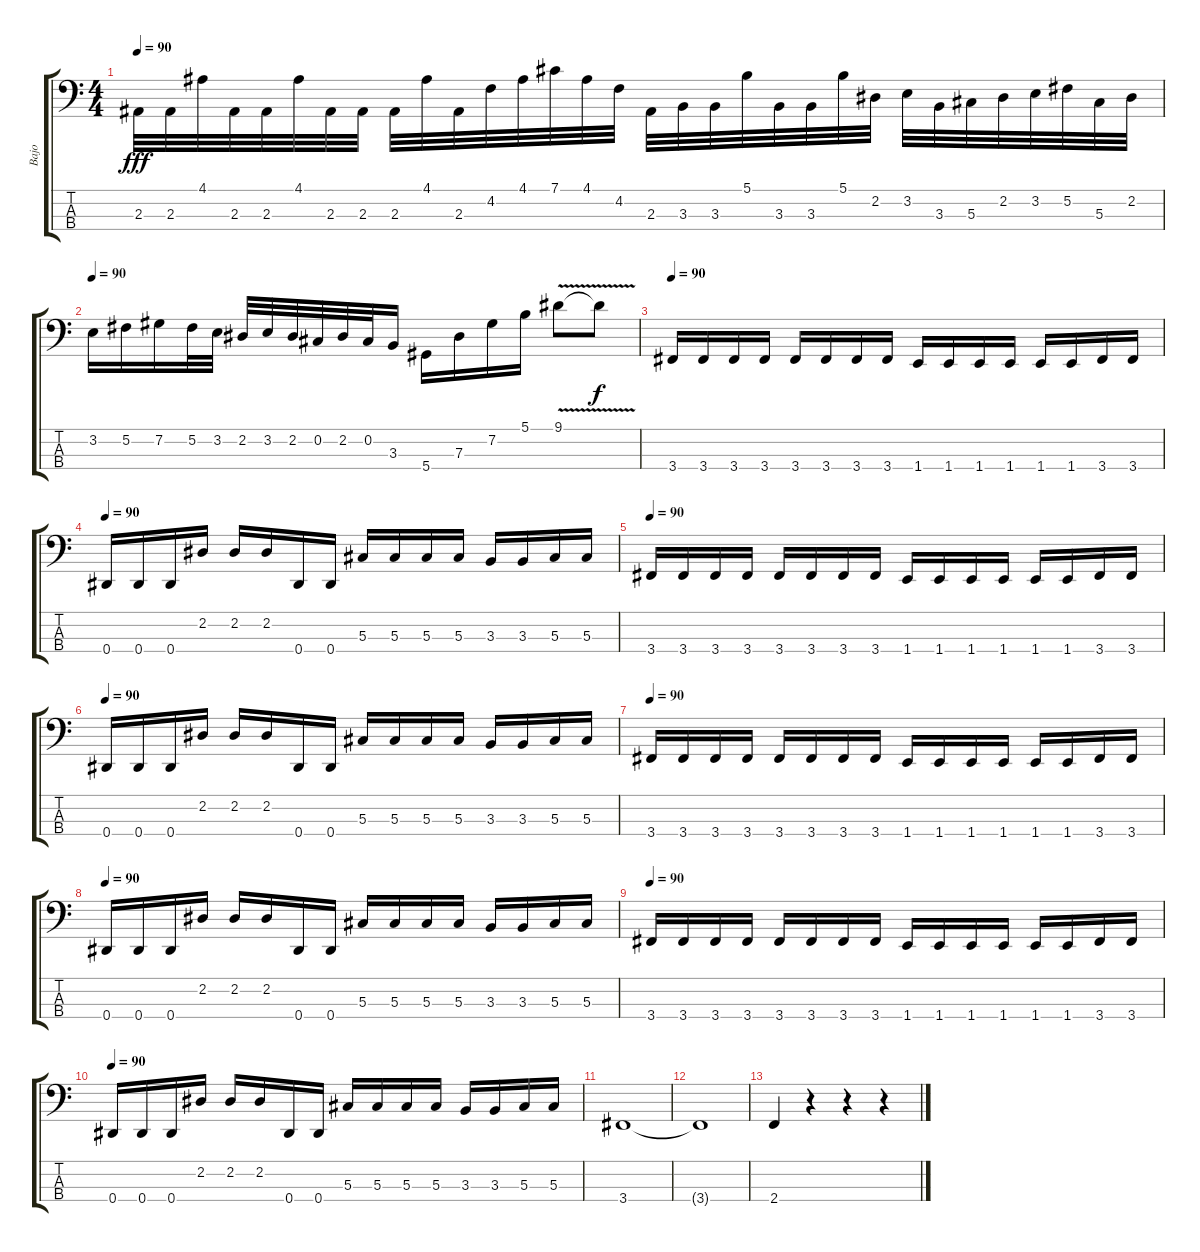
\track ("Bajo" "Bajo") {instrument electricbassfinger}
\staff {score tabs}
\tuning (Gb2 Db2 Ab1 Eb1) {hide}
\ts (4 4)
\tempo 90
\clef f4
\ks c
2.3.32{dy fff} 2.3.32 4.1.32 2.3.32 2.3.32 4.1.32 2.3.32 2.3.32 2.3.32 4.1.32 2.3.32 4.2.32 4.1.32 7.1.32 4.1.32 4.2.32 2.3.32 3.3.32 3.3.32 5.1.32 3.3.32 3.3.32 5.1.32 2.2.32 3.2.32 3.3.32 5.3.32 2.2.32 3.2.32 5.2.32 5.3.32 2.2.32 |
\tempo 90
3.2.16 5.2.16 7.2.16 5.2.32 3.2.32 2.2.32 3.2.32 2.2.32 0.2.32 2.2.32 0.2.32 3.3.16 5.4.16 7.3.16 7.2.16 5.1.16 9.1{v}.8 9.1{t}.8{dy f} |
\tempo 90
3.4.16 3.4.16 3.4.16 3.4.16 3.4.16 3.4.16 3.4.16 3.4.16 1.4.16 1.4.16 1.4.16 1.4.16 1.4.16 1.4.16 3.4.16 3.4.16 |
\tempo 90
0.4.16 0.4.16 0.4.16 2.2.16 2.2.16 2.2.16 0.4.16 0.4.16 5.3.16 5.3.16 5.3.16 5.3.16 3.3.16 3.3.16 5.3.16 5.3.16 |
\tempo 90
3.4.16 3.4.16 3.4.16 3.4.16 3.4.16 3.4.16 3.4.16 3.4.16 1.4.16 1.4.16 1.4.16 1.4.16 1.4.16 1.4.16 3.4.16 3.4.16 |
\tempo 90
0.4.16 0.4.16 0.4.16 2.2.16 2.2.16 2.2.16 0.4.16 0.4.16 5.3.16 5.3.16 5.3.16 5.3.16 3.3.16 3.3.16 5.3.16 5.3.16 |
\tempo 90
3.4.16 3.4.16 3.4.16 3.4.16 3.4.16 3.4.16 3.4.16 3.4.16 1.4.16 1.4.16 1.4.16 1.4.16 1.4.16 1.4.16 3.4.16 3.4.16 |
\tempo 90
0.4.16 0.4.16 0.4.16 2.2.16 2.2.16 2.2.16 0.4.16 0.4.16 5.3.16 5.3.16 5.3.16 5.3.16 3.3.16 3.3.16 5.3.16 5.3.16 |
\tempo 90
3.4.16 3.4.16 3.4.16 3.4.16 3.4.16 3.4.16 3.4.16 3.4.16 1.4.16 1.4.16 1.4.16 1.4.16 1.4.16 1.4.16 3.4.16 3.4.16 |
\tempo 90
0.4.16 0.4.16 0.4.16 2.2.16 2.2.16 2.2.16 0.4.16 0.4.16 5.3.16 5.3.16 5.3.16 5.3.16 3.3.16 3.3.16 5.3.16 5.3.16 |
3.4.1 |
3.4{t}.1 |
2.4.4 r.4 r.4 r.4
